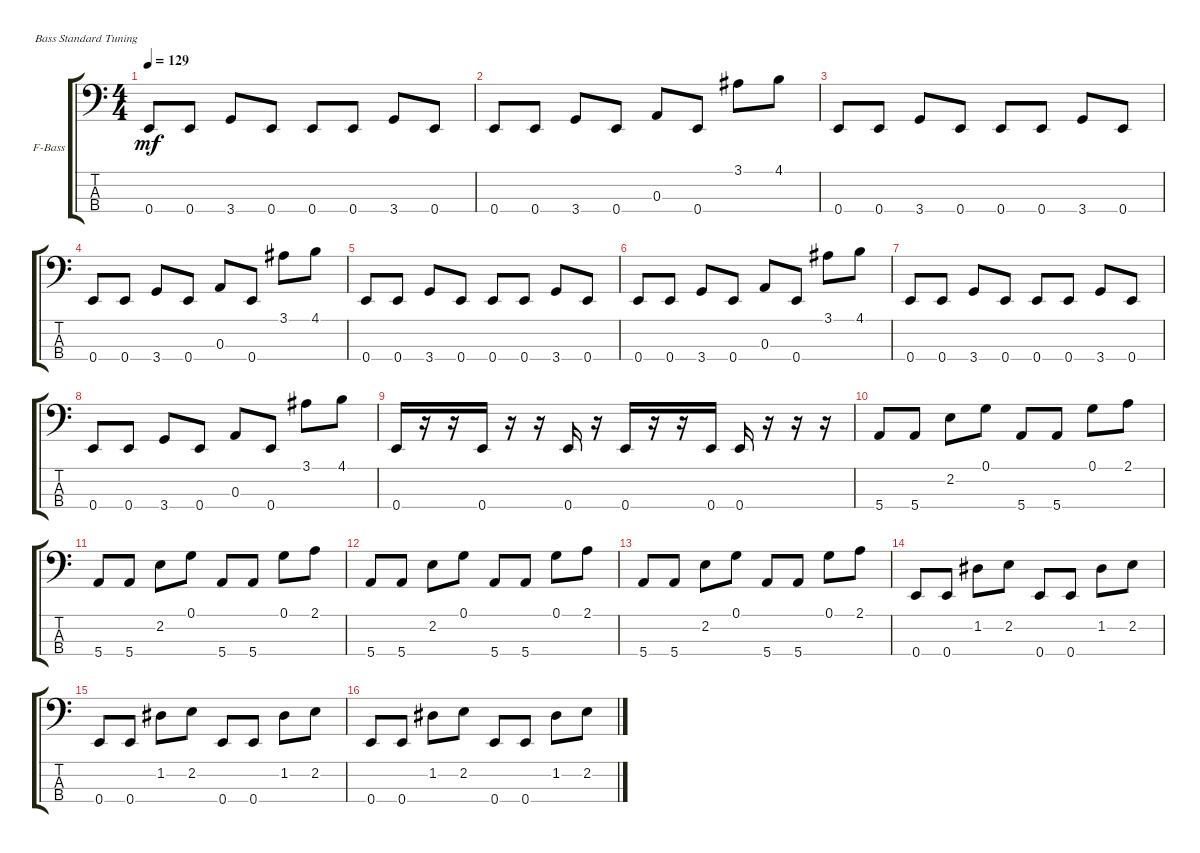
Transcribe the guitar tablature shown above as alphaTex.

\defaultSystemsLayout 4
\bracketExtendMode groupsimilarinstruments
\firstSystemTrackNameOrientation horizontal
\otherSystemsTrackNameOrientation horizontal
\track ("Upright Bass" "F-Bass") {instrument fretlessbass}
\staff {score tabs}
\tuning (G2 D2 A1 E1)
\ts (4 4)
\tempo 129
\clef f4
\ks c
0.4.8{dy mf} 0.4.8 3.4.8 0.4.8 0.4.8 0.4.8 3.4.8 0.4.8 |
0.4.8 0.4.8 3.4.8 0.4.8 0.3.8 0.4.8 3.1.8 4.1.8 |
0.4.8 0.4.8 3.4.8 0.4.8 0.4.8 0.4.8 3.4.8 0.4.8 |
0.4.8 0.4.8 3.4.8 0.4.8 0.3.8 0.4.8 3.1.8 4.1.8 |
0.4.8 0.4.8 3.4.8 0.4.8 0.4.8 0.4.8 3.4.8 0.4.8 |
0.4.8 0.4.8 3.4.8 0.4.8 0.3.8 0.4.8 3.1.8 4.1.8 |
0.4.8 0.4.8 3.4.8 0.4.8 0.4.8 0.4.8 3.4.8 0.4.8 |
0.4.8 0.4.8 3.4.8 0.4.8 0.3.8 0.4.8 3.1.8 4.1.8 |
0.4.16 r.16 r.16 0.4.16 r.16 r.16 0.4.16 r.16 0.4.16 r.16 r.16 0.4.16 0.4.16 r.16 r.16 r.16 |
5.4.8 5.4.8 2.2.8 0.1.8 5.4.8 5.4.8 0.1.8 2.1.8 |
5.4.8 5.4.8 2.2.8 0.1.8 5.4.8 5.4.8 0.1.8 2.1.8 |
5.4.8 5.4.8 2.2.8 0.1.8 5.4.8 5.4.8 0.1.8 2.1.8 |
5.4.8 5.4.8 2.2.8 0.1.8 5.4.8 5.4.8 0.1.8 2.1.8 |
0.4.8 0.4.8 1.2.8 2.2.8 0.4.8 0.4.8 1.2.8 2.2.8 |
0.4.8 0.4.8 1.2.8 2.2.8 0.4.8 0.4.8 1.2.8 2.2.8 |
0.4.8 0.4.8 1.2.8 2.2.8 0.4.8 0.4.8 1.2.8 2.2.8
